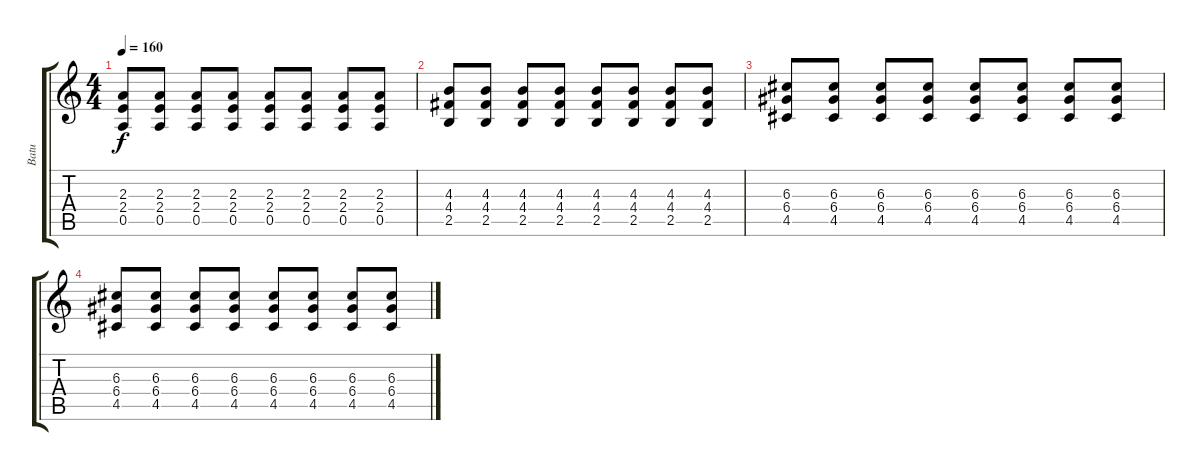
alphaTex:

\track ("Batu" "Batu") {instrument distortionguitar}
\staff {score tabs}
\tuning (E4 B3 G3 D3 A2 E2) {hide}
\ts (4 4)
\tempo 160
\clef g2
\ks c
(2.3 2.4 0.5).8{dy f} (2.3 2.4 0.5).8 (2.3 2.4 0.5).8 (2.3 2.4 0.5).8 (2.3 2.4 0.5).8 (2.3 2.4 0.5).8 (2.3 2.4 0.5).8 (2.3 2.4 0.5).8 |
(4.3 4.4 2.5).8 (4.3 4.4 2.5).8 (4.3 4.4 2.5).8 (4.3 4.4 2.5).8 (4.3 4.4 2.5).8 (4.3 4.4 2.5).8 (4.3 4.4 2.5).8 (4.3 4.4 2.5).8 |
(6.3 6.4 4.5).8 (6.3 6.4 4.5).8 (6.3 6.4 4.5).8 (6.3 6.4 4.5).8 (6.3 6.4 4.5).8 (6.3 6.4 4.5).8 (6.3 6.4 4.5).8 (6.3 6.4 4.5).8 |
(6.3 6.4 4.5).8 (6.3 6.4 4.5).8 (6.3 6.4 4.5).8 (6.3 6.4 4.5).8 (6.3 6.4 4.5).8 (6.3 6.4 4.5).8 (6.3 6.4 4.5).8 (6.3 6.4 4.5).8
